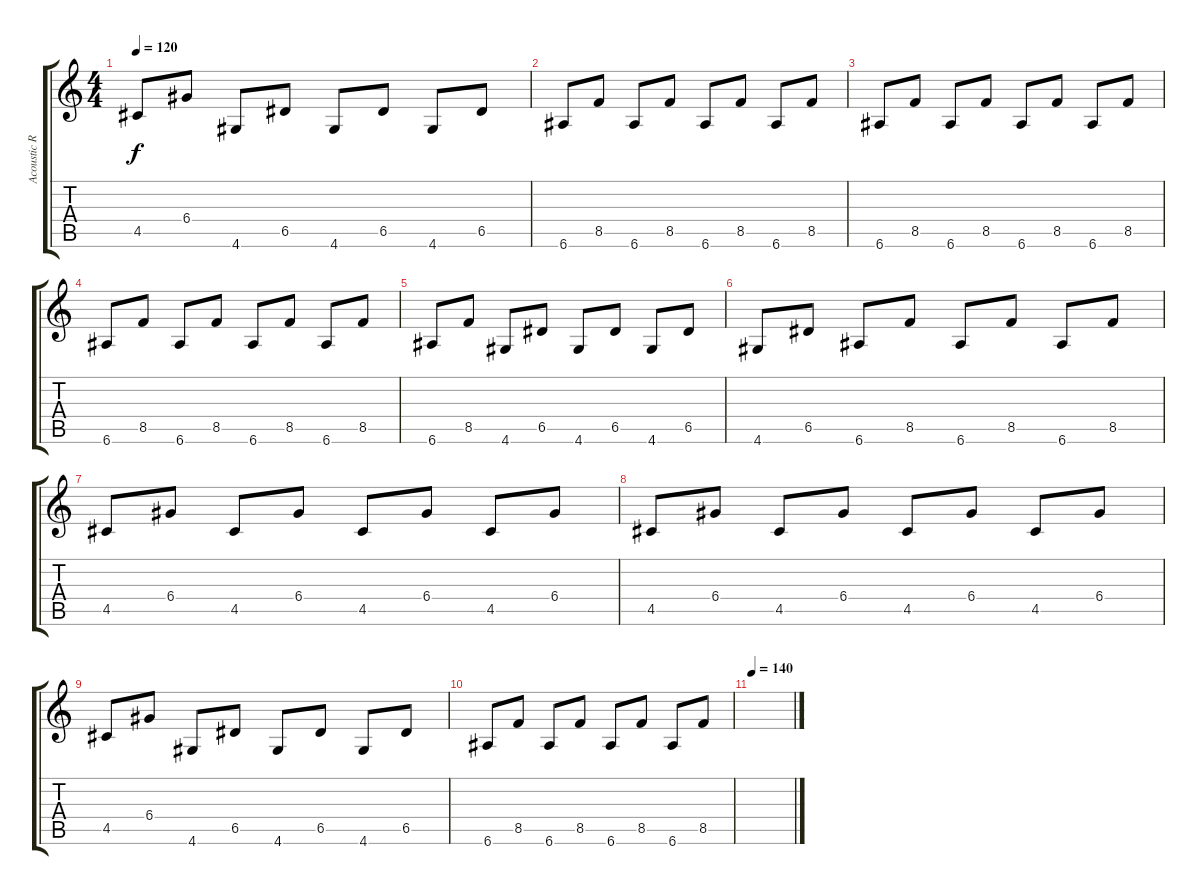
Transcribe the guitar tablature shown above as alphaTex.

\track ("Acoustic Rhythm" "Acoustic R") {instrument acousticguitarnylon}
\staff {score tabs}
\tuning (E4 B3 G3 D3 A2 E2) {hide}
\ts (4 4)
\tempo 120
\clef g2
\ks c
4.5.8{dy f} 6.4.8 4.6.8 6.5.8 4.6.8 6.5.8 4.6.8 6.5.8 |
6.6.8 8.5.8 6.6.8 8.5.8 6.6.8 8.5.8 6.6.8 8.5.8 |
6.6.8 8.5.8 6.6.8 8.5.8 6.6.8 8.5.8 6.6.8 8.5.8 |
6.6.8 8.5.8 6.6.8 8.5.8 6.6.8 8.5.8 6.6.8 8.5.8 |
6.6.8 8.5.8 4.6.8 6.5.8 4.6.8 6.5.8 4.6.8 6.5.8 |
4.6.8 6.5.8 6.6.8 8.5.8 6.6.8 8.5.8 6.6.8 8.5.8 |
4.5.8 6.4.8 4.5.8 6.4.8 4.5.8 6.4.8 4.5.8 6.4.8 |
4.5.8 6.4.8 4.5.8 6.4.8 4.5.8 6.4.8 4.5.8 6.4.8 |
4.5.8 6.4.8 4.6.8 6.5.8 4.6.8 6.5.8 4.6.8 6.5.8 |
6.6.8 8.5.8 6.6.8 8.5.8 6.6.8 8.5.8 6.6.8 8.5.8 |
\tempo 140
